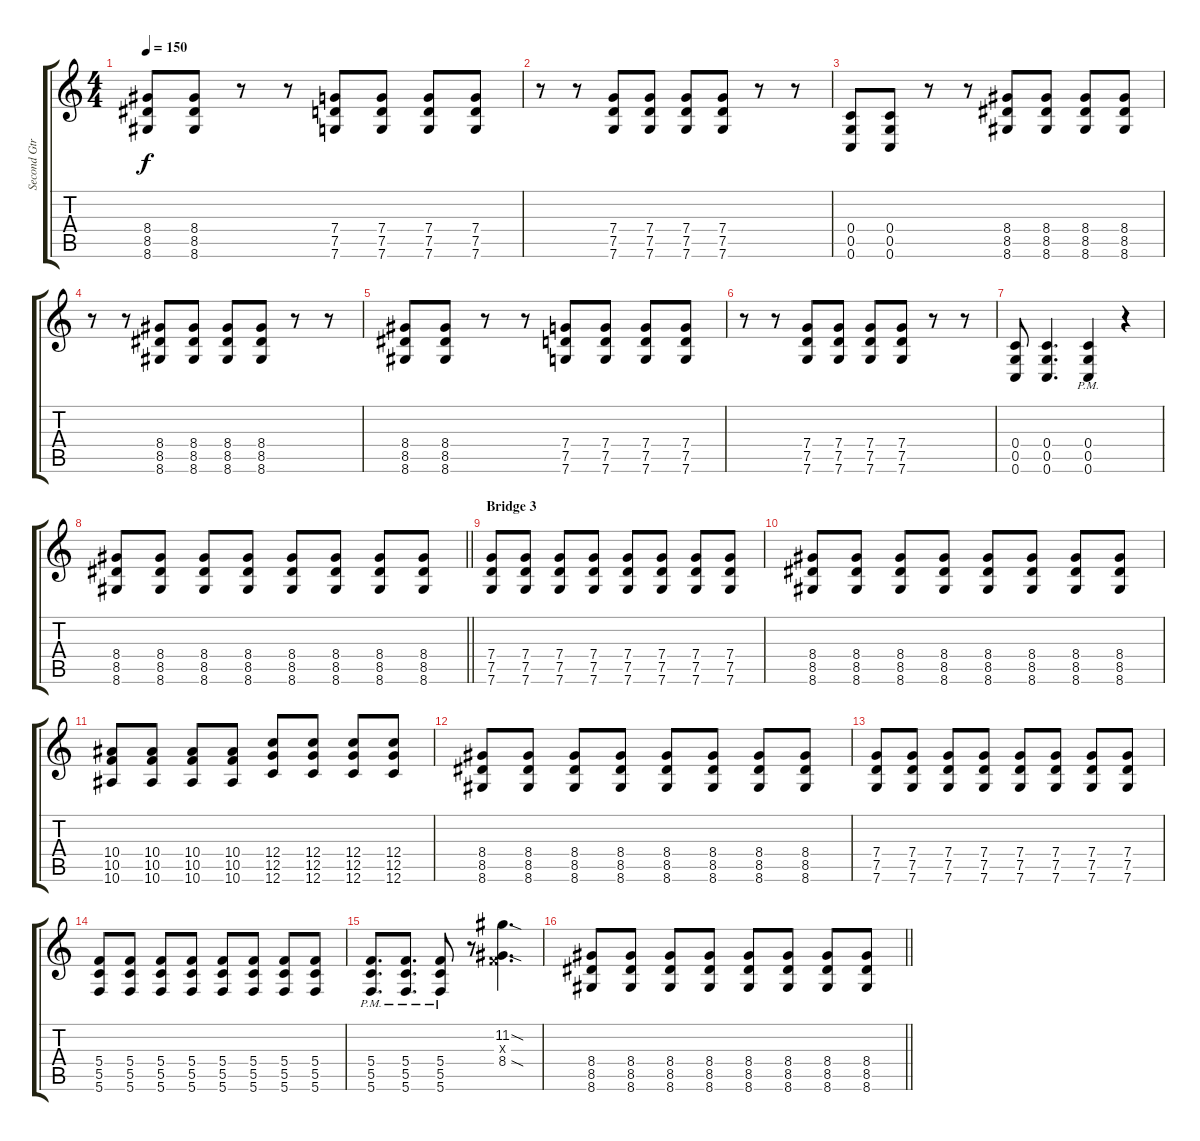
\track ("Second Gtr" "Second Gtr") {instrument acousticguitarnylon}
\staff {score tabs}
\tuning (D4 A3 F3 C3 G2 C2) {hide}
\ts (4 4)
\tempo 150
\clef g2
\ks c
(8.4 8.5 8.6).8{dy f} (8.4 8.5 8.6).8 r.8 r.8 (7.4 7.5 7.6).8 (7.4 7.5 7.6).8 (7.4 7.5 7.6).8 (7.4 7.5 7.6).8 |
r.8 r.8 (7.4 7.5 7.6).8 (7.4 7.5 7.6).8 (7.4 7.5 7.6).8 (7.4 7.5 7.6).8 r.8 r.8 |
(0.4 0.5 0.6).8 (0.4 0.5 0.6).8 r.8 r.8 (8.4 8.5 8.6).8 (8.4 8.5 8.6).8 (8.4 8.5 8.6).8 (8.4 8.5 8.6).8 |
r.8 r.8 (8.4 8.5 8.6).8 (8.4 8.5 8.6).8 (8.4 8.5 8.6).8 (8.4 8.5 8.6).8 r.8 r.8 |
(8.4 8.5 8.6).8 (8.4 8.5 8.6).8 r.8 r.8 (7.4 7.5 7.6).8 (7.4 7.5 7.6).8 (7.4 7.5 7.6).8 (7.4 7.5 7.6).8 |
r.8 r.8 (7.4 7.5 7.6).8 (7.4 7.5 7.6).8 (7.4 7.5 7.6).8 (7.4 7.5 7.6).8 r.8 r.8 |
(0.4 0.5 0.6).8 (0.4 0.5 0.6).4{d} (0.4 0.5{pm} 0.6).4 r.4 |
\barLineRight lightlight
(8.4 8.5 8.6).8 (8.4 8.5 8.6).8 (8.4 8.5 8.6).8 (8.4 8.5 8.6).8 (8.4 8.5 8.6).8 (8.4 8.5 8.6).8 (8.4 8.5 8.6).8 (8.4 8.5 8.6).8 |
\section ("" "Bridge 3")
(7.4 7.5 7.6).8 (7.4 7.5 7.6).8 (7.4 7.5 7.6).8 (7.4 7.5 7.6).8 (7.4 7.5 7.6).8 (7.4 7.5 7.6).8 (7.4 7.5 7.6).8 (7.4 7.5 7.6).8 |
(8.4 8.5 8.6).8 (8.4 8.5 8.6).8 (8.4 8.5 8.6).8 (8.4 8.5 8.6).8 (8.4 8.5 8.6).8 (8.4 8.5 8.6).8 (8.4 8.5 8.6).8 (8.4 8.5 8.6).8 |
(10.4 10.5 10.6).8 (10.4 10.5 10.6).8 (10.4 10.5 10.6).8 (10.4 10.5 10.6).8 (12.4 12.5 12.6).8 (12.4 12.5 12.6).8 (12.4 12.5 12.6).8 (12.4 12.5 12.6).8 |
(8.4 8.5 8.6).8 (8.4 8.5 8.6).8 (8.4 8.5 8.6).8 (8.4 8.5 8.6).8 (8.4 8.5 8.6).8 (8.4 8.5 8.6).8 (8.4 8.5 8.6).8 (8.4 8.5 8.6).8 |
(7.4 7.5 7.6).8 (7.4 7.5 7.6).8 (7.4 7.5 7.6).8 (7.4 7.5 7.6).8 (7.4 7.5 7.6).8 (7.4 7.5 7.6).8 (7.4 7.5 7.6).8 (7.4 7.5 7.6).8 |
(5.4 5.5 5.6).8 (5.4 5.5 5.6).8 (5.4 5.5 5.6).8 (5.4 5.5 5.6).8 (5.4 5.5 5.6).8 (5.4 5.5 5.6).8 (5.4 5.5 5.6).8 (5.4 5.5 5.6).8 |
(5.4 5.5{pm} 5.6).8{d} (5.4 5.5{pm} 5.6).8{d} (5.4 5.5{pm} 5.6).8 r.8 (11.2{sod} 0.3{x} 8.4{sod}).4{d} |
\barLineRight lightlight
(8.4 8.5 8.6).8 (8.4 8.5 8.6).8 (8.4 8.5 8.6).8 (8.4 8.5 8.6).8 (8.4 8.5 8.6).8 (8.4 8.5 8.6).8 (8.4 8.5 8.6).8 (8.4 8.5 8.6).8
